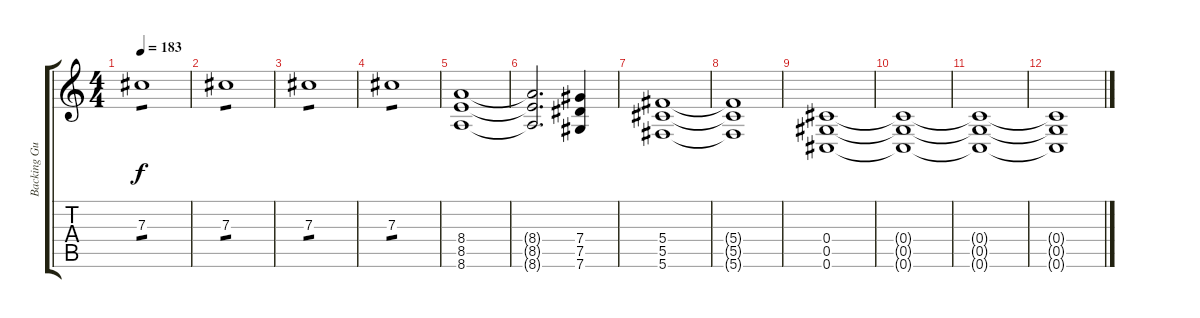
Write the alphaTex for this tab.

\track ("Backing Guitar" "Backing Gu") {instrument distortionguitar}
\staff {score tabs}
\tuning (Eb4 Bb3 Gb3 Db3 Ab2 Db2) {hide}
\ts (4 4)
\tempo 183
\clef g2
\ks c
7.3.1{tp 1 dy f} |
7.3.1{tp 1} |
7.3.1{tp 1} |
7.3.1{tp 1} |
(8.4 8.5 8.6).1 |
(8.4{t} 8.5{t} 8.6{t}).2{d} (7.4 7.5 7.6).4 |
(5.4 5.5 5.6).1 |
(5.4{t} 5.5{t} 5.6{t}).1 |
(0.4 0.5 0.6).1{volume 0} |
(0.4{t} 0.5{t} 0.6{t}).1 |
(0.4{t} 0.5{t} 0.6{t}).1 |
(0.4{t} 0.5{t} 0.6{t}).1
